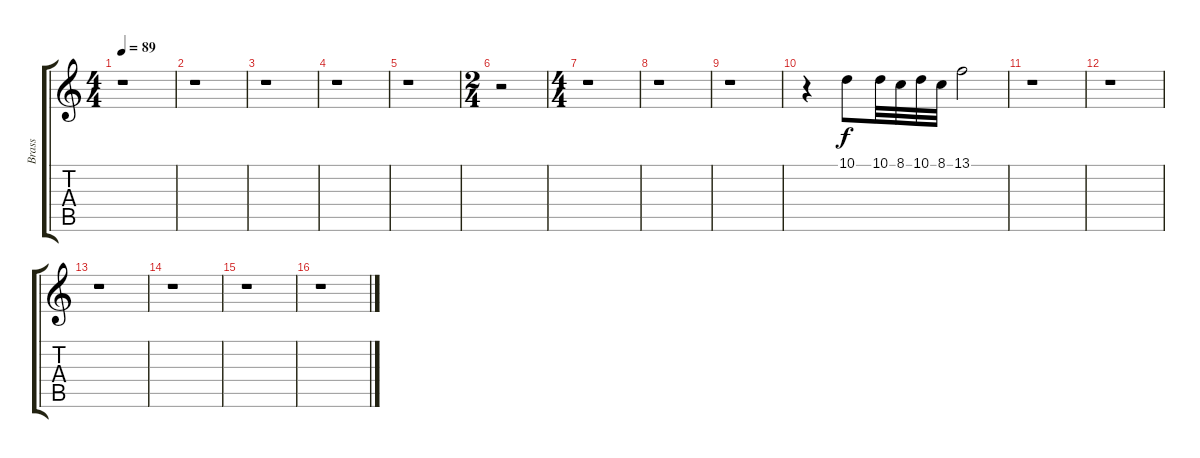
\track ("Brass" "Brass") {instrument synthbrass1}
\staff {score tabs}
\tuning (E4 B3 G3 D3 A2 E2) {hide}
\ts (4 4)
\tempo 89
\clef g2
\ks c
r.1{dy f} |
r.1 |
r.1 |
r.1 |
r.1 |
\ts (2 4)
r.2 |
\ts (4 4)
r.1 |
r.1 |
r.1 |
r.4 10.1.8{volume 16 balance 8} 10.1.32 8.1.32 10.1.32 8.1.32 13.1.2 |
r.1 |
r.1 |
r.1 |
r.1 |
r.1 |
r.1
